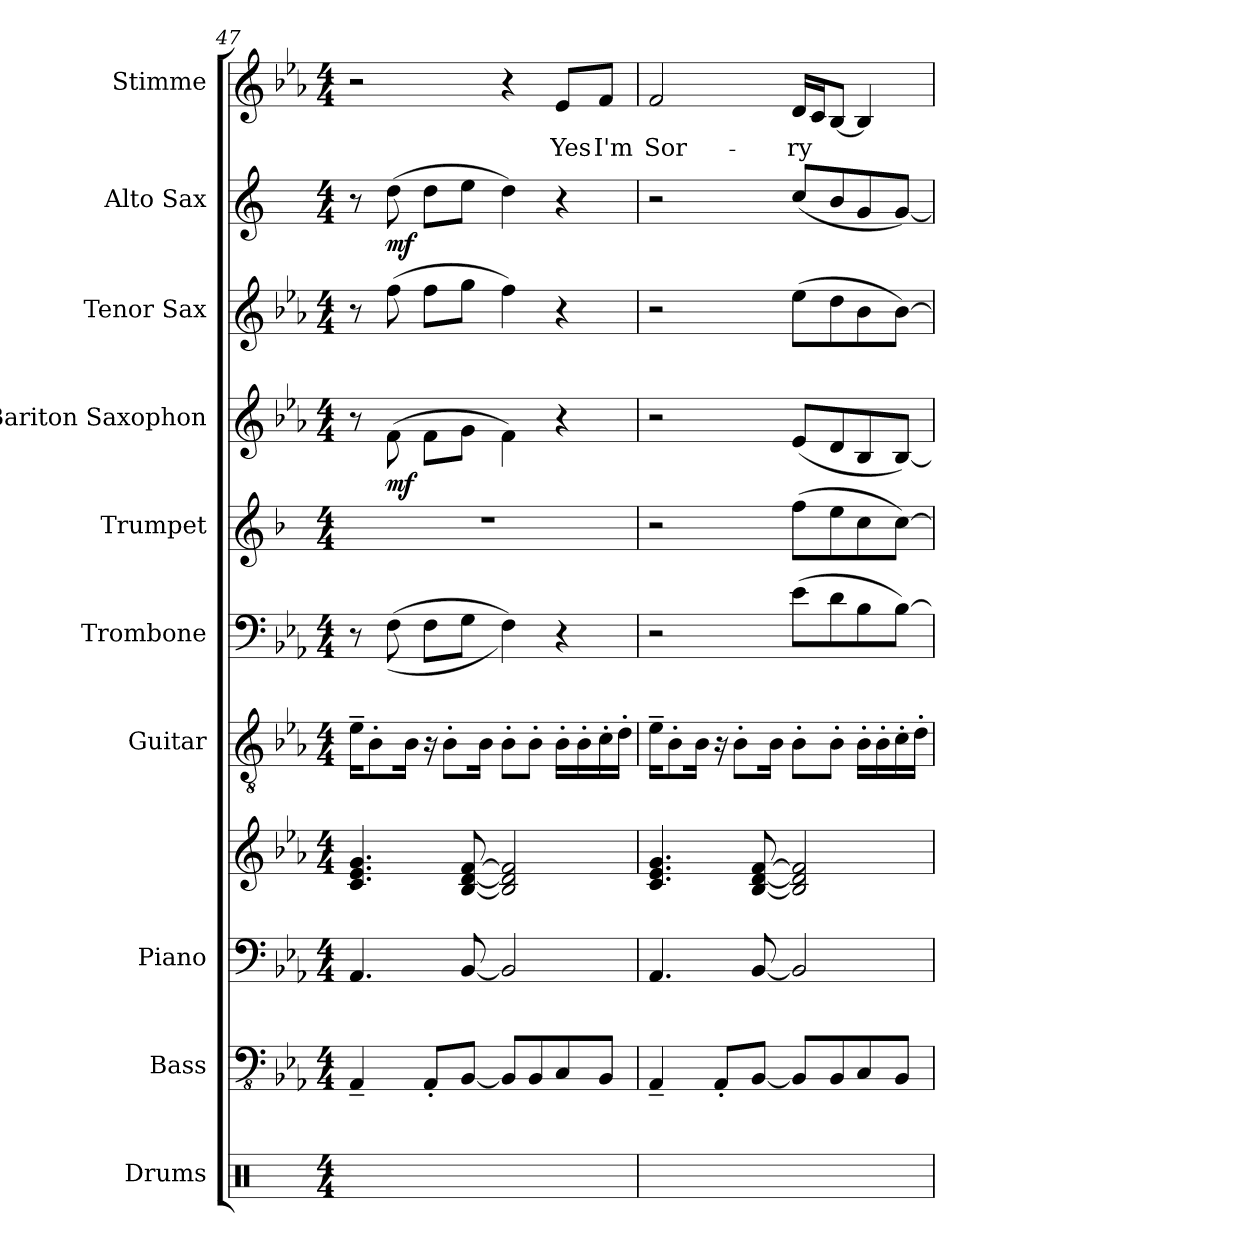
**kern	**kern	**kern	**kern	**dynam	**kern	**kern	**dynam	**kern	**kern	**dynam	**kern	**kern	**dynam	**kern	**text
*part10	*part9	*part8	*part8	*part8	*part7	*part6	*part6	*part5	*part4	*part4	*part3	*part2	*part2	*part1	*part1
*staff11	*staff10	*staff9	*staff8	*staff8/9	*staff7	*staff6	*staff6	*staff5	*staff4	*staff4	*staff3	*staff2	*staff2	*staff1	*staff1
*I"Drums	*I"Bass	*I"Piano	*	*	*I"Guitar	*I"Trombone	*	*I"Trumpet	*I"Bariton Saxophon	*	*I"Tenor Sax	*I"Alto Sax	*	*I"Stimme	*
*I'Drums	*I'Bass	*I'Piano	*	*	*I'Gtr.	*I'Tbn.	*	*I'Tpt.	*I'Bar. Sax.	*	*I'Tenor	*I'Alto	*	*I'St.	*
*clefX	*clefFv4	*clefF4	*clefG2	*	*clefGv2	*clefF4	*	*clefG2	*clefG2	*	*clefG2	*clefG2	*	*clefG2	*
*	*	*	*	*	*	*	*	*ITrd1c2	*ITrd12c21	*	*ITrd8c14	*ITrd5c9	*	*	*
*k[]	*k[b-e-a-]	*k[b-e-a-]	*k[b-e-a-]	*	*k[b-e-a-]	*k[b-e-a-]	*	*k[b-e-a-]	*k[b-e-a-]	*	*k[b-e-a-]	*k[b-e-a-]	*	*k[b-e-a-]	*
*M4/4	*M4/4	*M4/4	*M4/4	*	*M4/4	*M4/4	*	*M4/4	*M4/4	*	*M4/4	*M4/4	*	*M4/4	*
=47	=47	=47	=47	=47	=47	=47	=47	=47	=47	=47	=47	=47	=47	=47	=47
!	!	!	!	!LO:DY:b	!	!	!	!	!	!	!	!	!	!	!
!	!	!	!	!LO:DY:n=1:b	!	!	!	!	!	!	!	!	!	!	!
1ryy	4AAA-~/	4.AA-/	4.c/ 4.e-/ 4.g/	mf mf	16e-~\KL	8r	.	1r	8r	.	8r	8r	.	2r	.
.	.	.	.	.	8B-'\	.	.	.	.	.	.	.	.	.	.
!	!	!	!	!	!	!	!LO:DY:b	!	!	!	!	!	!	!	!
!	!	!	!	!	!	!	!LO:DY:n=1:b	!	!	!LO:DY:b	!	!	!LO:DY:b	!	!
.	.	.	.	.	.	(>(>8F\	mf mf	.	(>8F\	mf	(>8f\	(>8f\	mf	.	.
.	.	.	.	.	16B-\Jk	.	.	.	.	.	.	.	.	.	.
.	8AAA-'/L	.	.	.	16r	8F\L	.	.	8F\L	.	8f\L	8f\L	.	.	.
.	.	.	.	.	8B-'\L	.	.	.	.	.	.	.	.	.	.
.	[8BBB-/J	[8BB-/	[8B-/ [8d/ [8f/	.	.	8G\J	.	.	8G\J	.	8g\J	8g\J	.	.	.
.	.	.	.	.	16B-\Jk	.	.	.	.	.	.	.	.	.	.
.	8BBB-/L]	2BB-/]	2B-/] 2d/] 2f/]	.	8B-'\L	4F\))	.	.	4F\)	.	4f\)	4f\)	.	4r	.
.	8BBB-/	.	.	.	8B-'\J	.	.	.	.	.	.	.	.	.	.
!	!	!	!	!	!	!	!	!	!	!	!	!	!	!	!LO:LY:b
.	8CC/	.	.	.	16B-'\LL	4r	.	.	4r	.	4r	4r	.	8e-/L	Yes
.	.	.	.	.	16B-'\	.	.	.	.	.	.	.	.	.	.
!	!	!	!	!	!	!	!	!	!	!	!	!	!	!	!LO:LY:b
.	8BBB-/J	.	.	.	16c'\	.	.	.	.	.	.	.	.	8f/J	I'm
.	.	.	.	.	16d'\JJ	.	.	.	.	.	.	.	.	.	.
=48	=48	=48	=48	=48	=48	=48	=48	=48	=48	=48	=48	=48	=48	=48	=48
!	!	!	!	!LO:DY:b	!	!	!	!	!	!	!	!	!	!	!LO:LY:b
!	!	!	!	!LO:DY:n=1:b	!	!	!	!	!	!	!	!	!	!	!
1ryy	4AAA-~/	4.AA-/	4.c/ 4.e-/ 4.g/	mf mf	16e-~\KL	2r	.	2r	2r	.	2r	2r	.	2f/	Sor-
.	.	.	.	.	8B-'\	.	.	.	.	.	.	.	.	.	.
.	.	.	.	.	16B-\Jk	.	.	.	.	.	.	.	.	.	.
.	8AAA-'/L	.	.	.	16r	.	.	.	.	.	.	.	.	.	.
.	.	.	.	.	8B-'\L	.	.	.	.	.	.	.	.	.	.
.	[8BBB-/J	[8BB-/	[8B-/ [8d/ [8f/	.	.	.	.	.	.	.	.	.	.	.	.
.	.	.	.	.	16B-\Jk	.	.	.	.	.	.	.	.	.	.
!	!	!	!	!	!	!	!	!	!	!	!	!	!	!	!LO:LY:b
.	8BBB-/L]	2BB-/]	2B-/] 2d/] 2f/]	.	8B-'\L	(>8e-\L	.	(>8ee-\L	(<8E-/L	.	(>8e-\L	(<8e-/L	.	16d/LL	-ry
.	.	.	.	.	.	.	.	.	.	.	.	.	.	16c/J	.
.	8BBB-/	.	.	.	8B-'\J	8d\	.	8dd\	8D/	.	8d\	8d/	.	[8B-/J	.
.	8CC/	.	.	.	16B-'\LL	8B-\	.	8b-\	8BB-/	.	8B-\	8B-/	.	4B-/]	.
.	.	.	.	.	16B-'\	.	.	.	.	.	.	.	.	.	.
.	8BBB-/J	.	.	.	16c'\	[8B-\J)	.	[8b-\J)	[8BB-/J)	.	[8B-\J)	[8B-/J)	.	.	.
.	.	.	.	.	16d'\JJ	.	.	.	.	.	.	.	.	.	.
=	=	=	=	=	=	=	=	=	=	=	=	=	=	=	=
*-	*-	*-	*-	*-	*-	*-	*-	*-	*-	*-	*-	*-	*-	*-	*-
